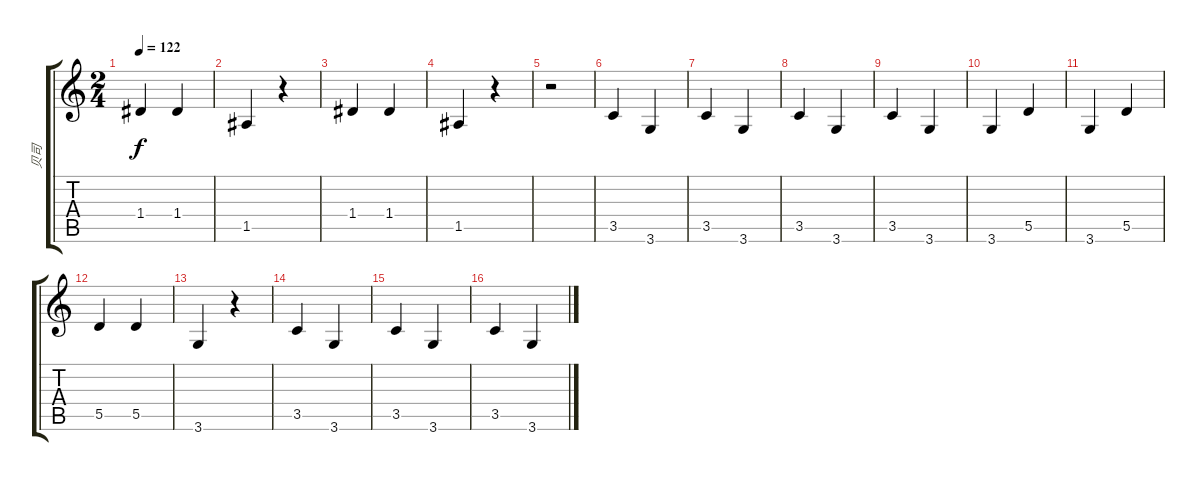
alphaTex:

\track ("贝司" "贝司") {instrument electricbasspick}
\staff {score tabs}
\tuning (E4 B3 G3 D3 A2 E2) {hide}
\ts (2 4)
\tempo 122
\clef g2
\ks c
1.4.4{dy f} 1.4.4 |
1.5.4 r.4 |
1.4.4 1.4.4 |
1.5.4 r.4 |
r.2 |
3.5.4 3.6.4 |
3.5.4 3.6.4 |
3.5.4 3.6.4 |
3.5.4 3.6.4 |
3.6.4 5.5.4 |
3.6.4 5.5.4 |
5.5.4 5.5.4 |
3.6.4 r.4 |
3.5.4 3.6.4 |
3.5.4 3.6.4 |
3.5.4 3.6.4
